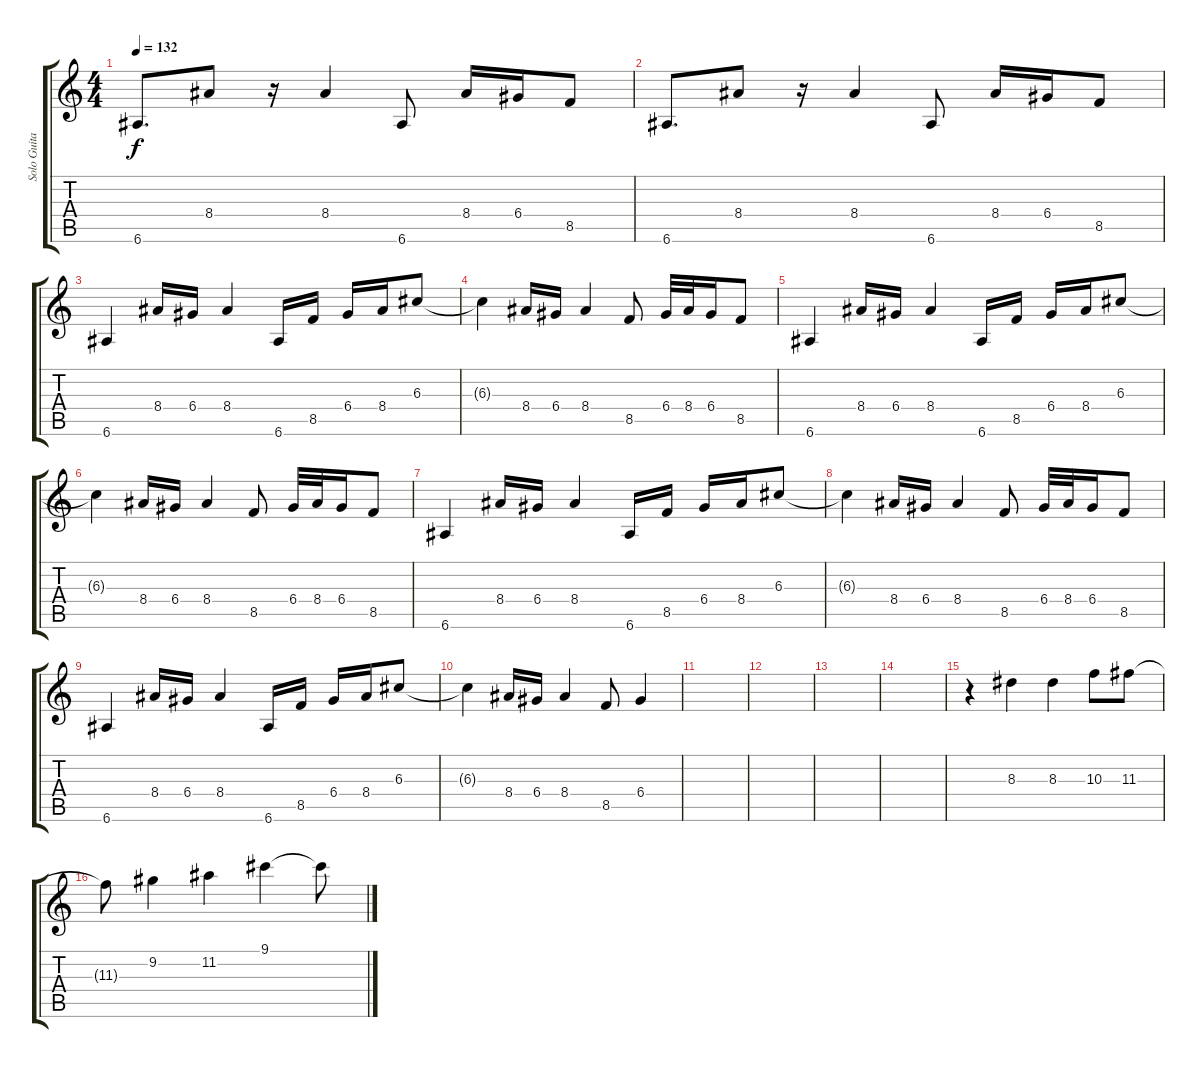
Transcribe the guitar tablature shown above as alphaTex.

\track ("Solo Guitar" "Solo Guita") {solo instrument overdrivenguitar}
\staff {score tabs}
\tuning (E4 B3 G3 D3 A2 E2) {hide}
\ts (4 4)
\tempo 132
\clef g2
\ks c
6.6.8{d dy f} 8.4.8 r.16 8.4.4 6.6.8 8.4.16 6.4.16 8.5.8 |
6.6.8{d} 8.4.8 r.16 8.4.4 6.6.8 8.4.16 6.4.16 8.5.8 |
6.6.4 8.4.16 6.4.16 8.4.4 6.6.16 8.5.16 6.4.16 8.4.16 6.3.8 |
6.3{t}.4 8.4.16 6.4.16 8.4.4 8.5.8 6.4.32 8.4.32 6.4.16 8.5.8 |
6.6.4 8.4.16 6.4.16 8.4.4 6.6.16 8.5.16 6.4.16 8.4.16 6.3.8 |
6.3{t}.4 8.4.16 6.4.16 8.4.4 8.5.8 6.4.32 8.4.32 6.4.16 8.5.8 |
6.6.4 8.4.16 6.4.16 8.4.4 6.6.16 8.5.16 6.4.16 8.4.16 6.3.8 |
6.3{t}.4 8.4.16 6.4.16 8.4.4 8.5.8 6.4.32 8.4.32 6.4.16 8.5.8 |
6.6.4 8.4.16 6.4.16 8.4.4 6.6.16 8.5.16 6.4.16 8.4.16 6.3.8 |
6.3{t}.4 8.4.16 6.4.16 8.4.4 8.5.8 6.4.4 |
|
|
|
|
r.4 8.3.4 8.3.4 10.3.8 11.3.8 |
11.3{t}.8 9.2.4 11.2.4 9.1.4 9.1{t}.8
